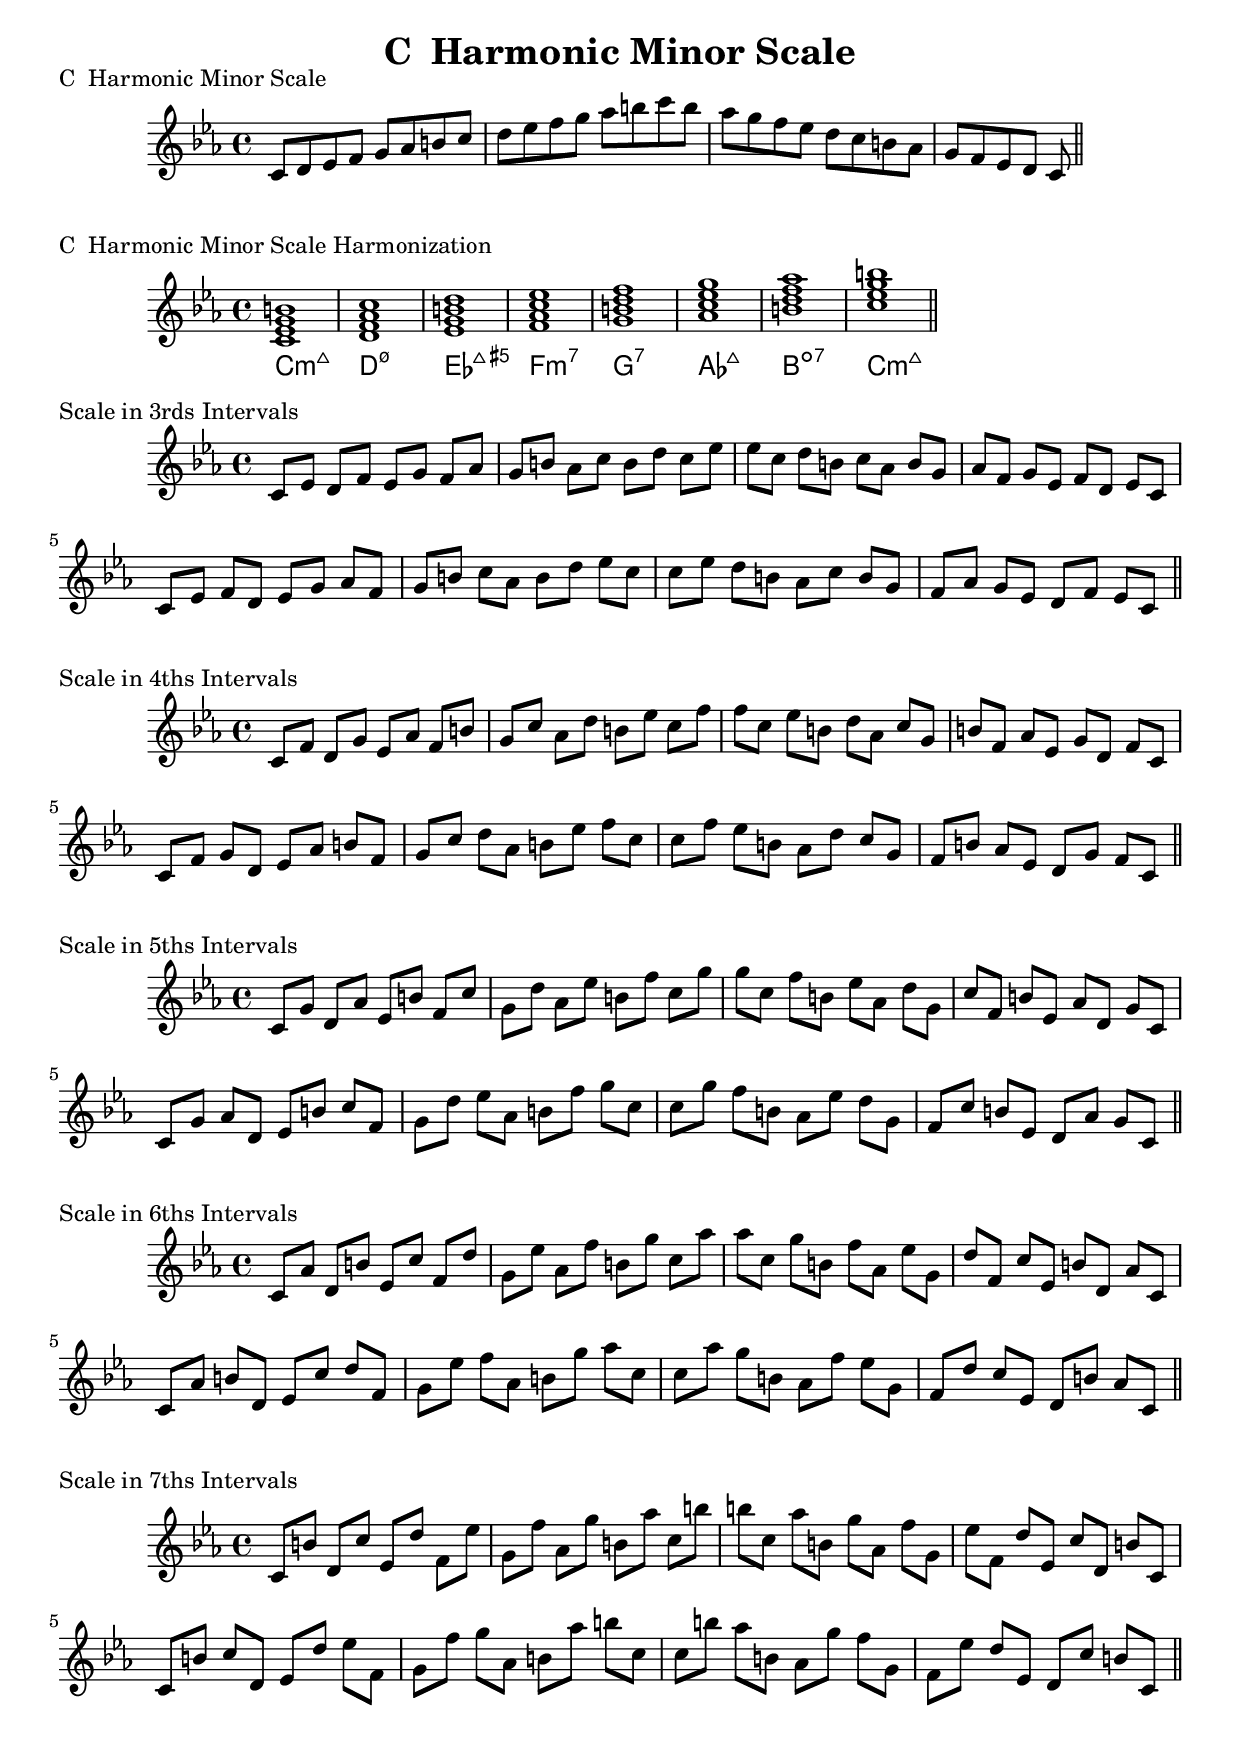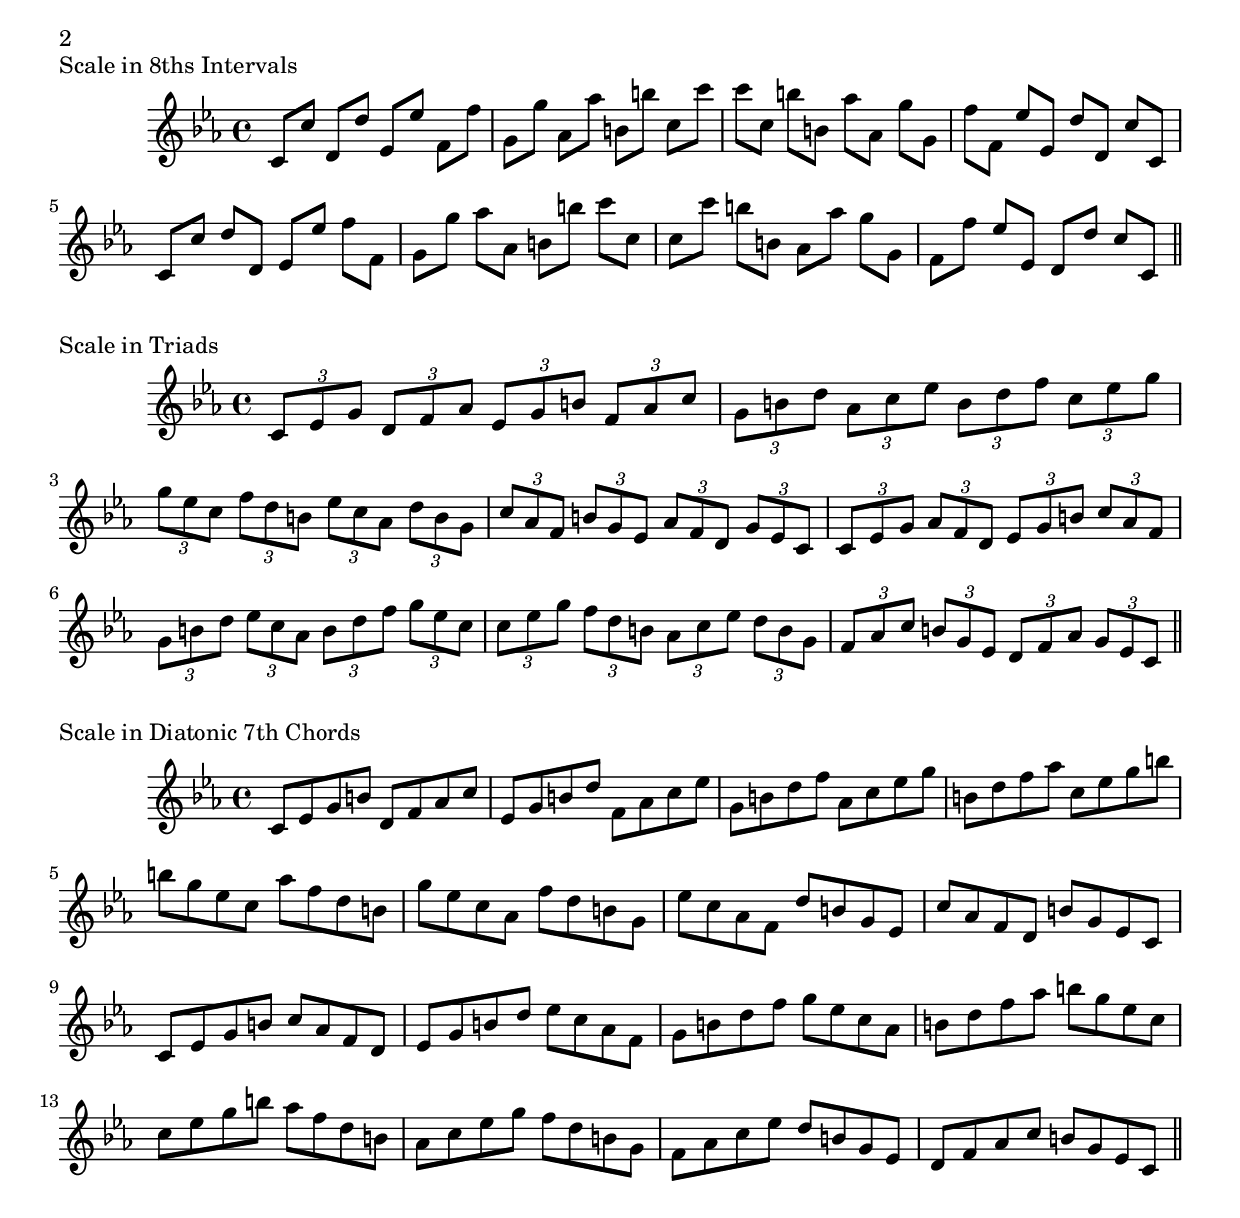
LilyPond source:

\version "2.18.2"

\include "scales.ly"

\header{
  title = \markup { "C" " Harmonic Minor Scale" }
}

\score {
  \transpose c c
  \new Staff \relative c' {
    \key c \minor
    \CMinorHarmonicScale
    \bar "||"
  }
  \header{
    piece = \markup { "C" " Harmonic Minor Scale" }
  }
}

\score {
  \transpose c c
  \new Staff \relative c' {
    \key c \minor
    \CMinorHarmonicHarmonization
    \bar "||"
  }
  \header{
    piece = \markup { "C" " Harmonic Minor Scale Harmonization" }
  }
}


\score {
  \transpose c c
  \new Staff \relative c' {
    \key c \minor
    \set Timing.beamExceptions = #'()
    \set Timing.baseMoment = #'(ly:make-moment 1/4)
    \set Timing.beatStructure = #'(1 1 1 1)
    \CMinorHarmonicScaleThirds
    \bar "||"
  }
  \header{
    piece = \markup { "Scale in 3rds Intervals" }
  }
}

\score {
  \transpose c c
  \new Staff \relative c' {
    \key c \minor
    \set Timing.beamExceptions = #'()
    \set Timing.baseMoment = #'(ly:make-moment 1/4)
    \set Timing.beatStructure = #'(1 1 1 1)
    \CMinorHarmonicScaleFourths
    \bar "||"
  }
  \header{
    piece = \markup { "Scale in 4ths Intervals" }
  }
}

\score {
  \transpose c c
  \new Staff \relative c' {
    \key c \minor
    \set Timing.beamExceptions = #'()
    \set Timing.baseMoment = #'(ly:make-moment 1/4)
    \set Timing.beatStructure = #'(1 1 1 1)
    \CMinorHarmonicScaleFifths
    \bar "||"
  }
  \header{
    piece = \markup { "Scale in 5ths Intervals" }
  }
}

\score {
  \transpose c c
  \new Staff \relative c' {
    \key c \minor
    \set Timing.beamExceptions = #'()
    \set Timing.baseMoment = #'(ly:make-moment 1/4)
    \set Timing.beatStructure = #'(1 1 1 1)
    \CMinorHarmonicScaleSixths
    \bar "||"
  }
  \header{
    piece = \markup { "Scale in 6ths Intervals" }
  }
}

\score {
  \transpose c c
  \new Staff \relative c' {
    \key c \minor
    \set Timing.beamExceptions = #'()
    \set Timing.baseMoment = #'(ly:make-moment 1/4)
    \set Timing.beatStructure = #'(1 1 1 1)
    \CMinorHarmonicScaleSevenths
    \bar "||"
  }
  \header{
    piece = \markup { "Scale in 7ths Intervals" }
  }
}

\score {
  \transpose c c
  \new Staff \relative c' {
    \key c \minor
    \set Timing.beamExceptions = #'()
    \set Timing.baseMoment = #'(ly:make-moment 1/4)
    \set Timing.beatStructure = #'(1 1 1 1)
    \CMinorHarmonicScaleEights
    \bar "||"
  }
  \header{
    piece = \markup { "Scale in 8ths Intervals" }
  }
}

\score {
  \transpose c c
  \new Staff \relative c' {
    \key c \minor
    \CMinorHarmonicScaleTriads
    \bar "||"
  }
  \header{
    piece = \markup { "Scale in Triads" }
  }
}

\score {
  \transpose c c
  \new Staff \relative c' {
    \key c \minor
    \CMinorHarmonicScaleChords
    \bar "||"
  }
  \header{
    piece = \markup { "Scale in Diatonic 7th Chords" }
  }
}